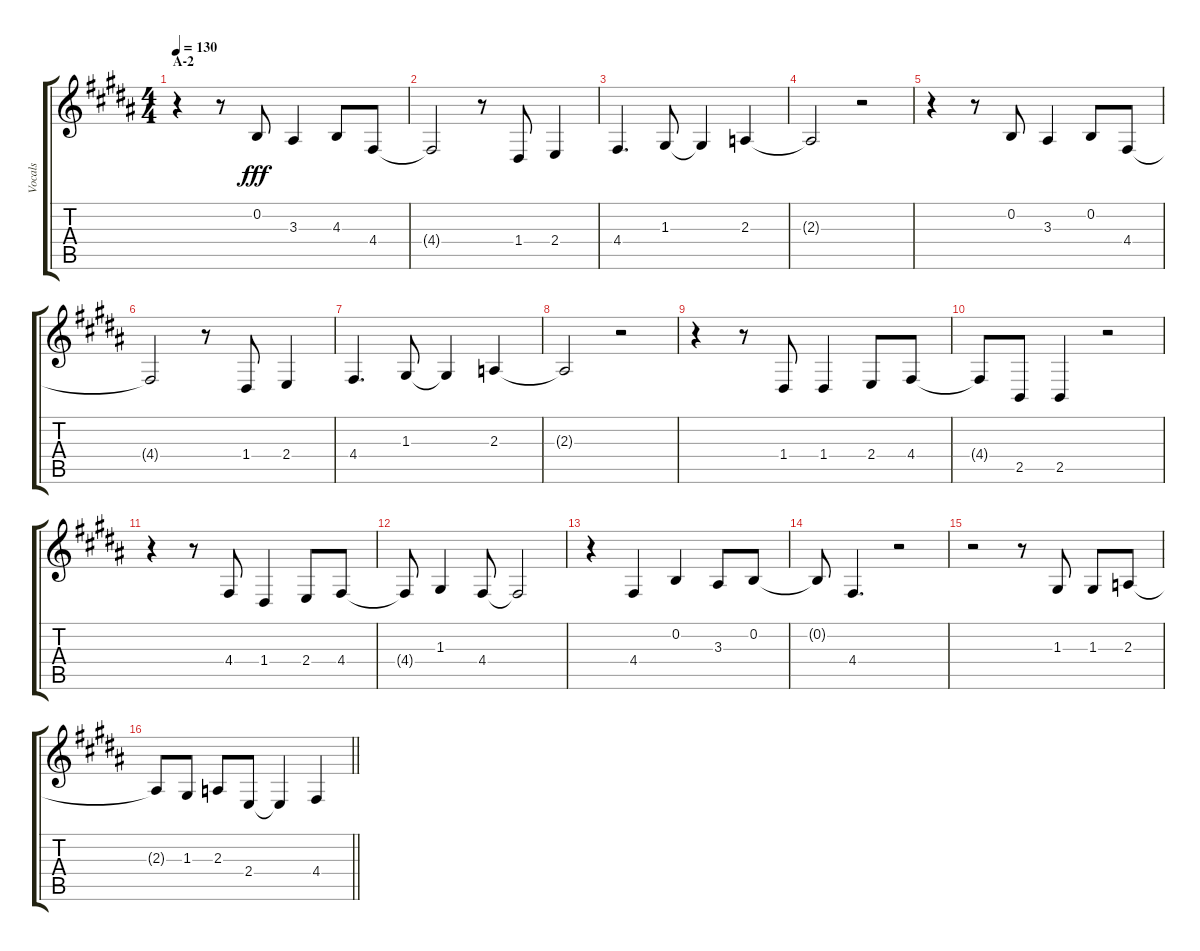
\track ("Vocals" "Vocals") {instrument voiceoohs}
\staff {score tabs}
\tuning (E4 B3 G3 D3 A2 E2) {hide}
\ts (4 4)
\section ("" "A-2")
\tempo 130
\clef g2
\ks b
r.4{dy f} r.8 0.2.8{dy fff} 3.3.4 4.3.8 4.4.8 |
4.4{t}.2 r.8 1.4.8 2.4.4 |
4.4.4{d} 1.3.8 1.3{t}.4 2.3.4 |
2.3{t}.2 r.2 |
r.4 r.8 0.2.8 3.3.4 0.2.8 4.4.8 |
4.4{t}.2 r.8 1.4.8 2.4.4 |
4.4.4{d} 1.3.8 1.3{t}.4 2.3.4 |
2.3{t}.2 r.2 |
r.4 r.8 1.4.8 1.4.4 2.4.8 4.4.8 |
4.4{t}.8 2.5.8 2.5.4 r.2 |
r.4 r.8 4.4.8 1.4.4 2.4.8 4.4.8 |
4.4{t}.8 1.3.4 4.4.8 4.4{t}.2 |
r.4 4.4.4 0.2.4 3.3.8 0.2.8 |
0.2{t}.8 4.4.4{d} r.2 |
r.2 r.8 1.3.8 1.3.8 2.3.8 |
\barLineRight lightlight
2.3{t}.8 1.3.8 2.3.8 2.4.8 2.4{t}.4 4.4.4
